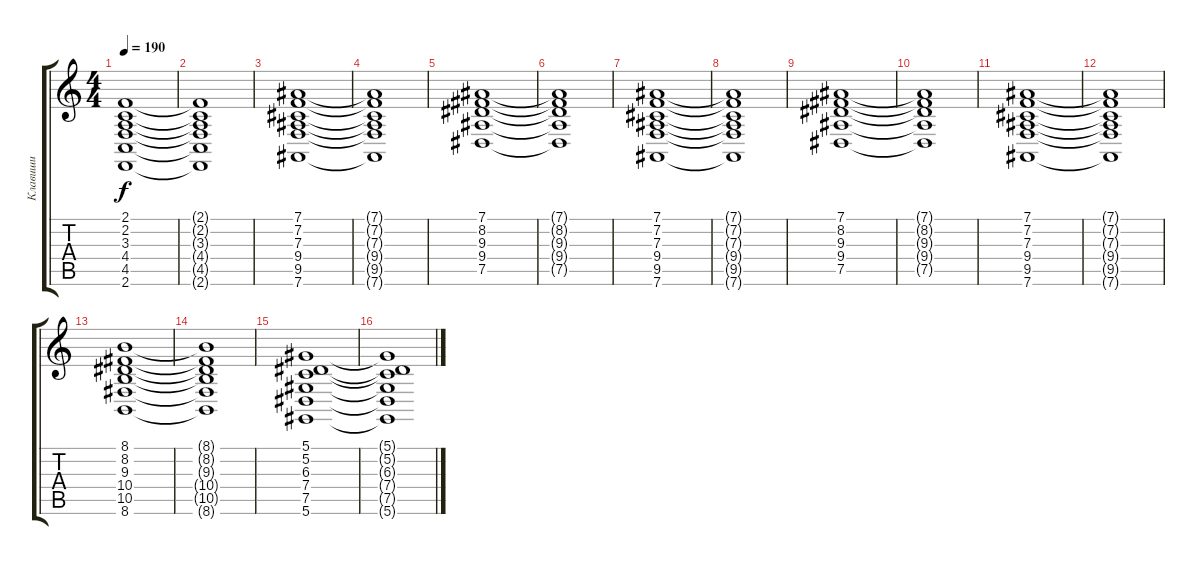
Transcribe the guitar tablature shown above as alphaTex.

\track ("Клавиши" "Клавиши") {instrument synthstrings1}
\staff {score tabs}
\tuning (Eb4 Bb3 Gb3 Db3 Ab2 Eb2) {hide}
\ts (4 4)
\tempo 190
\clef g2
\ks c
(2.1 2.2 3.3 4.4 4.5 2.6).1{dy f} |
(2.1{t} 2.2{t} 3.3{t} 4.4{t} 4.5{t} 2.6{t}).1 |
(7.1 7.2 7.3 9.4 9.5 7.6).1 |
(7.1{t} 7.2{t} 7.3{t} 9.4{t} 9.5{t} 7.6{t}).1 |
(7.1 8.2 9.3 9.4 7.5).1 |
(7.1{t} 8.2{t} 9.3{t} 9.4{t} 7.5{t}).1 |
(7.1 7.2 7.3 9.4 9.5 7.6).1 |
(7.1{t} 7.2{t} 7.3{t} 9.4{t} 9.5{t} 7.6{t}).1 |
(7.1 8.2 9.3 9.4 7.5).1 |
(7.1{t} 8.2{t} 9.3{t} 9.4{t} 7.5{t}).1 |
(7.1 7.2 7.3 9.4 9.5 7.6).1 |
(7.1{t} 7.2{t} 7.3{t} 9.4{t} 9.5{t} 7.6{t}).1 |
(8.1 8.2 9.3 10.4 10.5 8.6).1 |
(8.1{t} 8.2{t} 9.3{t} 10.4{t} 10.5{t} 8.6{t}).1 |
(5.1 5.2 6.3 7.4 7.5 5.6).1 |
(5.1{t} 5.2{t} 6.3{t} 7.4{t} 7.5{t} 5.6{t}).1
